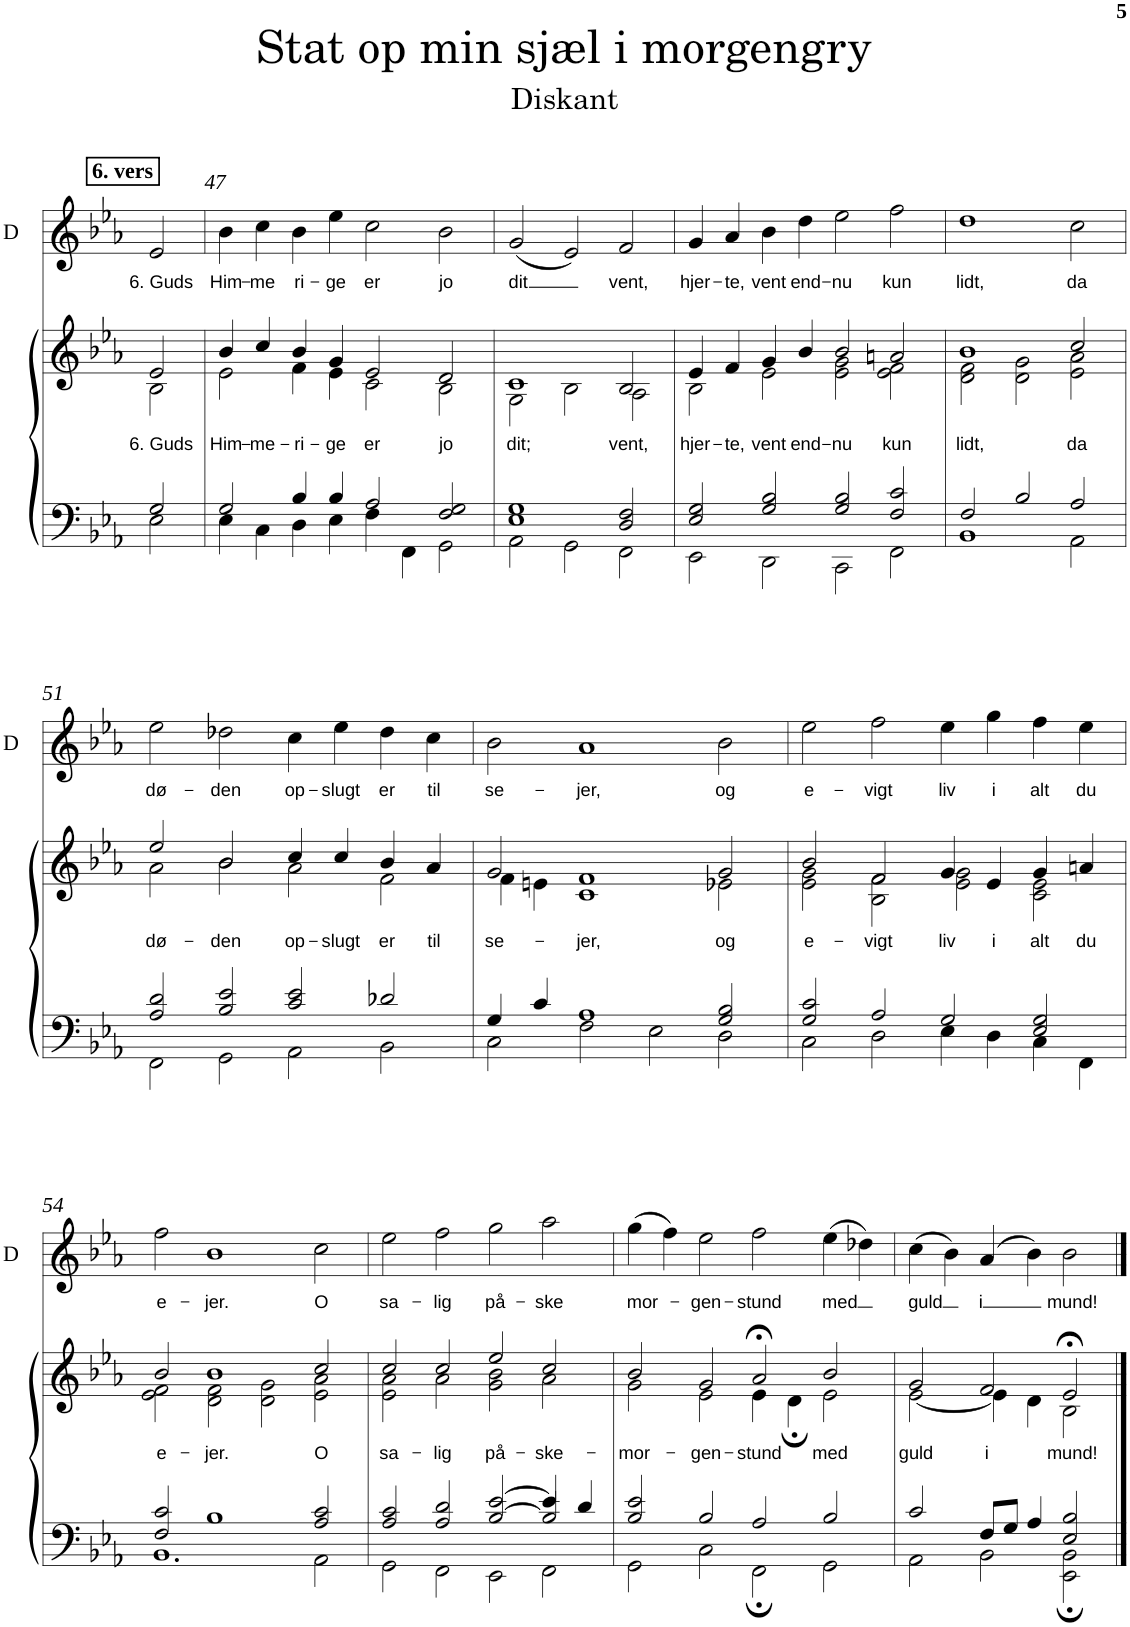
**kern	**kern	**text	**kern	**text
*part2	*part2	*part2	*part1	*part1
*staff3	*staff2	*staff2	*staff1	*staff1
*I"Piano	*	*	*I"Diskant	*
*I'Pno	*	*	*I'D	*
!!LO:PB:g=z
*clefF4	*clefG2	*	*clefG2	*
*k[b-e-a-]	*k[b-e-a-]	*	*k[b-e-a-]	*
*E-:	*E-:	*	*E-:	*
*M4/2	*M4/2	*	*M4/2	*
*met(c|)	*met(c|)	*	*met(c|)	*
!!LO:REH:place=s1:a:B:cj:t=6. vers
=46X5	=46X5	=46X5	=46X5	=46X5
*^	*	*	*	*
!	!	!	!LO:LY:b	!	!LO:LY:b
*	*	*^	*	*	*
2G/	2E-\	2e-/	2B-\	6. Guds	2e-/	6. Guds
=47	=47	=47	=47	=47	=47	=47
!	!	!	!	!LO:LY:b	!	!LO:LY:b
2G/	4E-\	4b-/	2e-\	Him-	4b-\	Him-
!	!	!	!	!LO:LY:b	!	!LO:LY:b
.	4C\	4cc/	.	-me-	4cc\	-me
!	!	!	!	!LO:LY:b	!	!LO:LY:b
4B-/	4D\	4b-/	4f\	-ri-	4b-\	ri-
!	!	!	!	!LO:LY:b	!	!LO:LY:b
4B-/	4E-\	4g/	4e-\	-ge	4ee-\	-ge
!	!	!	!	!LO:LY:b	!	!LO:LY:b
2A-/	4F\	2e-/	2c\	er	2cc\	er
.	4FF\	.	.	.	.	.
!	!	!	!	!LO:LY:b	!	!LO:LY:b
2F/ 2G/	2GG\	2d/	2B-\	jo	2b-\	jo
=48	=48	=48	=48	=48	=48	=48
!	!	!	!	!LO:LY:b	!	!LO:LY:b
1E- 1G	2AA-\	1c	2G\	dit;	(2g/	dit
.	2GG\	.	2B-\	.	2e-/)	.
!	!	!	!	!LO:LY:b	!	!LO:LY:b
2D/ 2F/	2FF\	2B-/	2A-\	vent,	2f/	vent,
=49	=49	=49	=49	=49	=49	=49
!	!	!	!	!LO:LY:b	!	!LO:LY:b
2E-/ 2G/	2EE-\	4e-/	2B-\	hjer-	4g/	hjer-
!	!	!	!	!LO:LY:b	!	!LO:LY:b
.	.	4f/	.	-te,	4a-/	-te,
!	!	!	!	!LO:LY:b	!	!LO:LY:b
2G/ 2B-/	2DD\	4g/	2e-\	vent	4b-\	vent
!	!	!	!	!LO:LY:b	!	!LO:LY:b
.	.	4b-/	.	end-	4dd\	end-
!	!	!	!	!LO:LY:b	!	!LO:LY:b
2G/ 2B-/	2CC\	2b-/	2e-\ 2g\	-nu	2ee-\	-nu
!	!	!	!	!LO:LY:b	!	!LO:LY:b
2F/ 2c/	2FF\	2an/	2e-\ 2f\	kun	2ff\	kun
=50	=50	=50	=50	=50	=50	=50
!	!	!	!	!LO:LY:b	!	!LO:LY:b
2F/	1BB-	1b-	2d\ 2f\	lidt,	1dd	lidt,
2B-/	.	.	2d\ 2g\	.	.	.
!	!	!	!	!LO:LY:b	!	!LO:LY:b
2A-/	2AA-\	2cc/	2e-\ 2a-\	da	2cc\	da
!!LO:LB:g=z
=51	=51	=51	=51	=51	=51	=51
!	!	!	!	!LO:LY:b	!	!LO:LY:b
2A-/ 2d/	2FF\	2ee-/	2a-\	dø-	2ee-\	dø-
!	!	!	!	!LO:LY:b	!	!LO:LY:b
2B-/ 2e-/	2GG\	2b-/	2b-\	-den	2dd-X\	-den
!	!	!	!	!LO:LY:b	!	!LO:LY:b
2c/ 2e-/	2AA-\	4cc/	2a-\	op-	4cc\	op-
!	!	!	!	!LO:LY:b	!	!LO:LY:b
.	.	4cc/	.	-slugt	4ee-\	-slugt
!	!	!	!	!LO:LY:b	!	!LO:LY:b
2d-X/	2BB-\	4b-/	2f\	er	4dd-\	er
!	!	!	!	!LO:LY:b	!	!LO:LY:b
.	.	4a-/	.	til	4cc\	til
=52	=52	=52	=52	=52	=52	=52
!	!	!	!	!LO:LY:b	!	!LO:LY:b
4G/	2C\	2g/	4f\	se-	2b-\	se-
4c/	.	.	4en\	.	.	.
!	!	!	!	!LO:LY:b	!	!LO:LY:b
1A-	2F\	1f	1c	-jer,	1a-	-jer,
.	2E-\	.	.	.	.	.
!	!	!	!	!LO:LY:b	!	!LO:LY:b
2G/ 2B-/	2D\	2g/	2e-X\	og	2b-\	og
=53	=53	=53	=53	=53	=53	=53
!	!	!	!	!LO:LY:b	!	!LO:LY:b
2G/ 2c/	2C\	2b-/	2e-\ 2g\	e-	2ee-\	e-
!	!	!	!	!LO:LY:b	!	!LO:LY:b
2A-/	2D\	2f/	2B-\ 2f\	-vigt	2ff\	-vigt
!	!	!	!	!LO:LY:b	!	!LO:LY:b
2G/	4E-\	4g/	2e-\ 2g\	liv	4ee-\	liv
!	!	!	!	!LO:LY:b	!	!LO:LY:b
.	4D\	4e-/	.	i	4gg\	i
!	!	!	!	!LO:LY:b	!	!LO:LY:b
2E-/ 2G/	4C\	4g/	2c\ 2e-\	alt	4ff\	alt
!	!	!	!	!LO:LY:b	!	!LO:LY:b
.	4FF\	4an/	.	du	4ee-\	du
!!LO:LB:g=z
=54	=54	=54	=54	=54	=54	=54
!	!	!	!	!LO:LY:b	!	!LO:LY:b
2F/ 2c/	1.BB-	2b-/	2e-\ 2f\	e-	2ff\	e-
!	!	!	!	!LO:LY:b	!	!LO:LY:b
1B-	.	1b-	2d\ 2f\	-jer.	1b-	-jer.
.	.	.	2d\ 2g\	.	.	.
!	!	!	!	!LO:LY:b	!	!LO:LY:b
2A-/ 2c/	2AA-\	2cc/	2e-\ 2a-\	O	2cc\	O
=55	=55	=55	=55	=55	=55	=55
*	*^	*	*	*	*	*
!	!	!	!	!	!LO:LY:b	!	!LO:LY:b
2A-/ 2c/	2GG\	1.ryy	2cc/	2e-\ 2a-\	sa-	2ee-\	sa-
!	!	!	!	!	!LO:LY:b	!	!LO:LY:b
2A-/ 2d/	2FF\	.	2cc/	2a-\	-lig	2ff\	-lig
!	!	!	!	!	!LO:LY:b	!	!LO:LY:b
[2B-/ [2e-/	2EE-\	.	2ee-/	2g\ 2b-\	på-	2gg\	på-
!	!	!	!	!	!LO:LY:b	!	!LO:LY:b
2B-/]	2FF\	4e-/]	2cc/	2a-\	-ske-	2aa-\	-ske
.	.	4d/	.	.	.	.	.
=56	=56	=56	=56	=56	=56	=56	=56
!	!	!	!	!	!LO:LY:b	!	!LO:LY:b
*	*v	*v	*	*	*	*	*
2B-/ 2e-/	2GG\	2b-/	2g\	-mor-	(4gg\	mor-
.	.	.	.	.	4ff\)	.
!	!	!	!	!LO:LY:b	!	!LO:LY:b
2B-/	2C\	2g/	2e-\	-gen-	2ee-\	-gen-
!	!	!	!	!LO:LY:b	!	!LO:LY:b
2A-/	2FF;\	2a-;</	4e-\	-stund	2ff\	-stund
.	.	.	4d;\	.	.	.
!	!	!	!	!LO:LY:b	!	!LO:LY:b
2B-/	2GG\	2b-/	2e-\	med	(4ee-\	med
.	.	.	.	.	4dd-X\)	.
=57	=57	=57	=57	=57	=57	=57
!	!	!	!	!LO:LY:b	!	!LO:LY:b
2c/	2AA-\	2g/	[2e-\	guld	(4cc\	guld
.	.	.	.	.	4b-\)	.
!	!	!	!	!LO:LY:b	!	!LO:LY:b
8F/L	2BB-\	2f/	4e-\]	i	(4a-/	i
8G/J	.	.	.	.	.	.
4A-/	.	.	4d\	.	4b-\)	.
!	!	!	!	!LO:LY:b	!	!LO:LY:b
2E-/ 2B-/	2EE-\; 2BB-\;	2e-;</	2B-\	mund!	2b-\	mund!
*v	*v	*	*	*	*	*
*	*v	*v	*	*	*
==	==	==	==	==
*-	*-	*-	*-	*-
